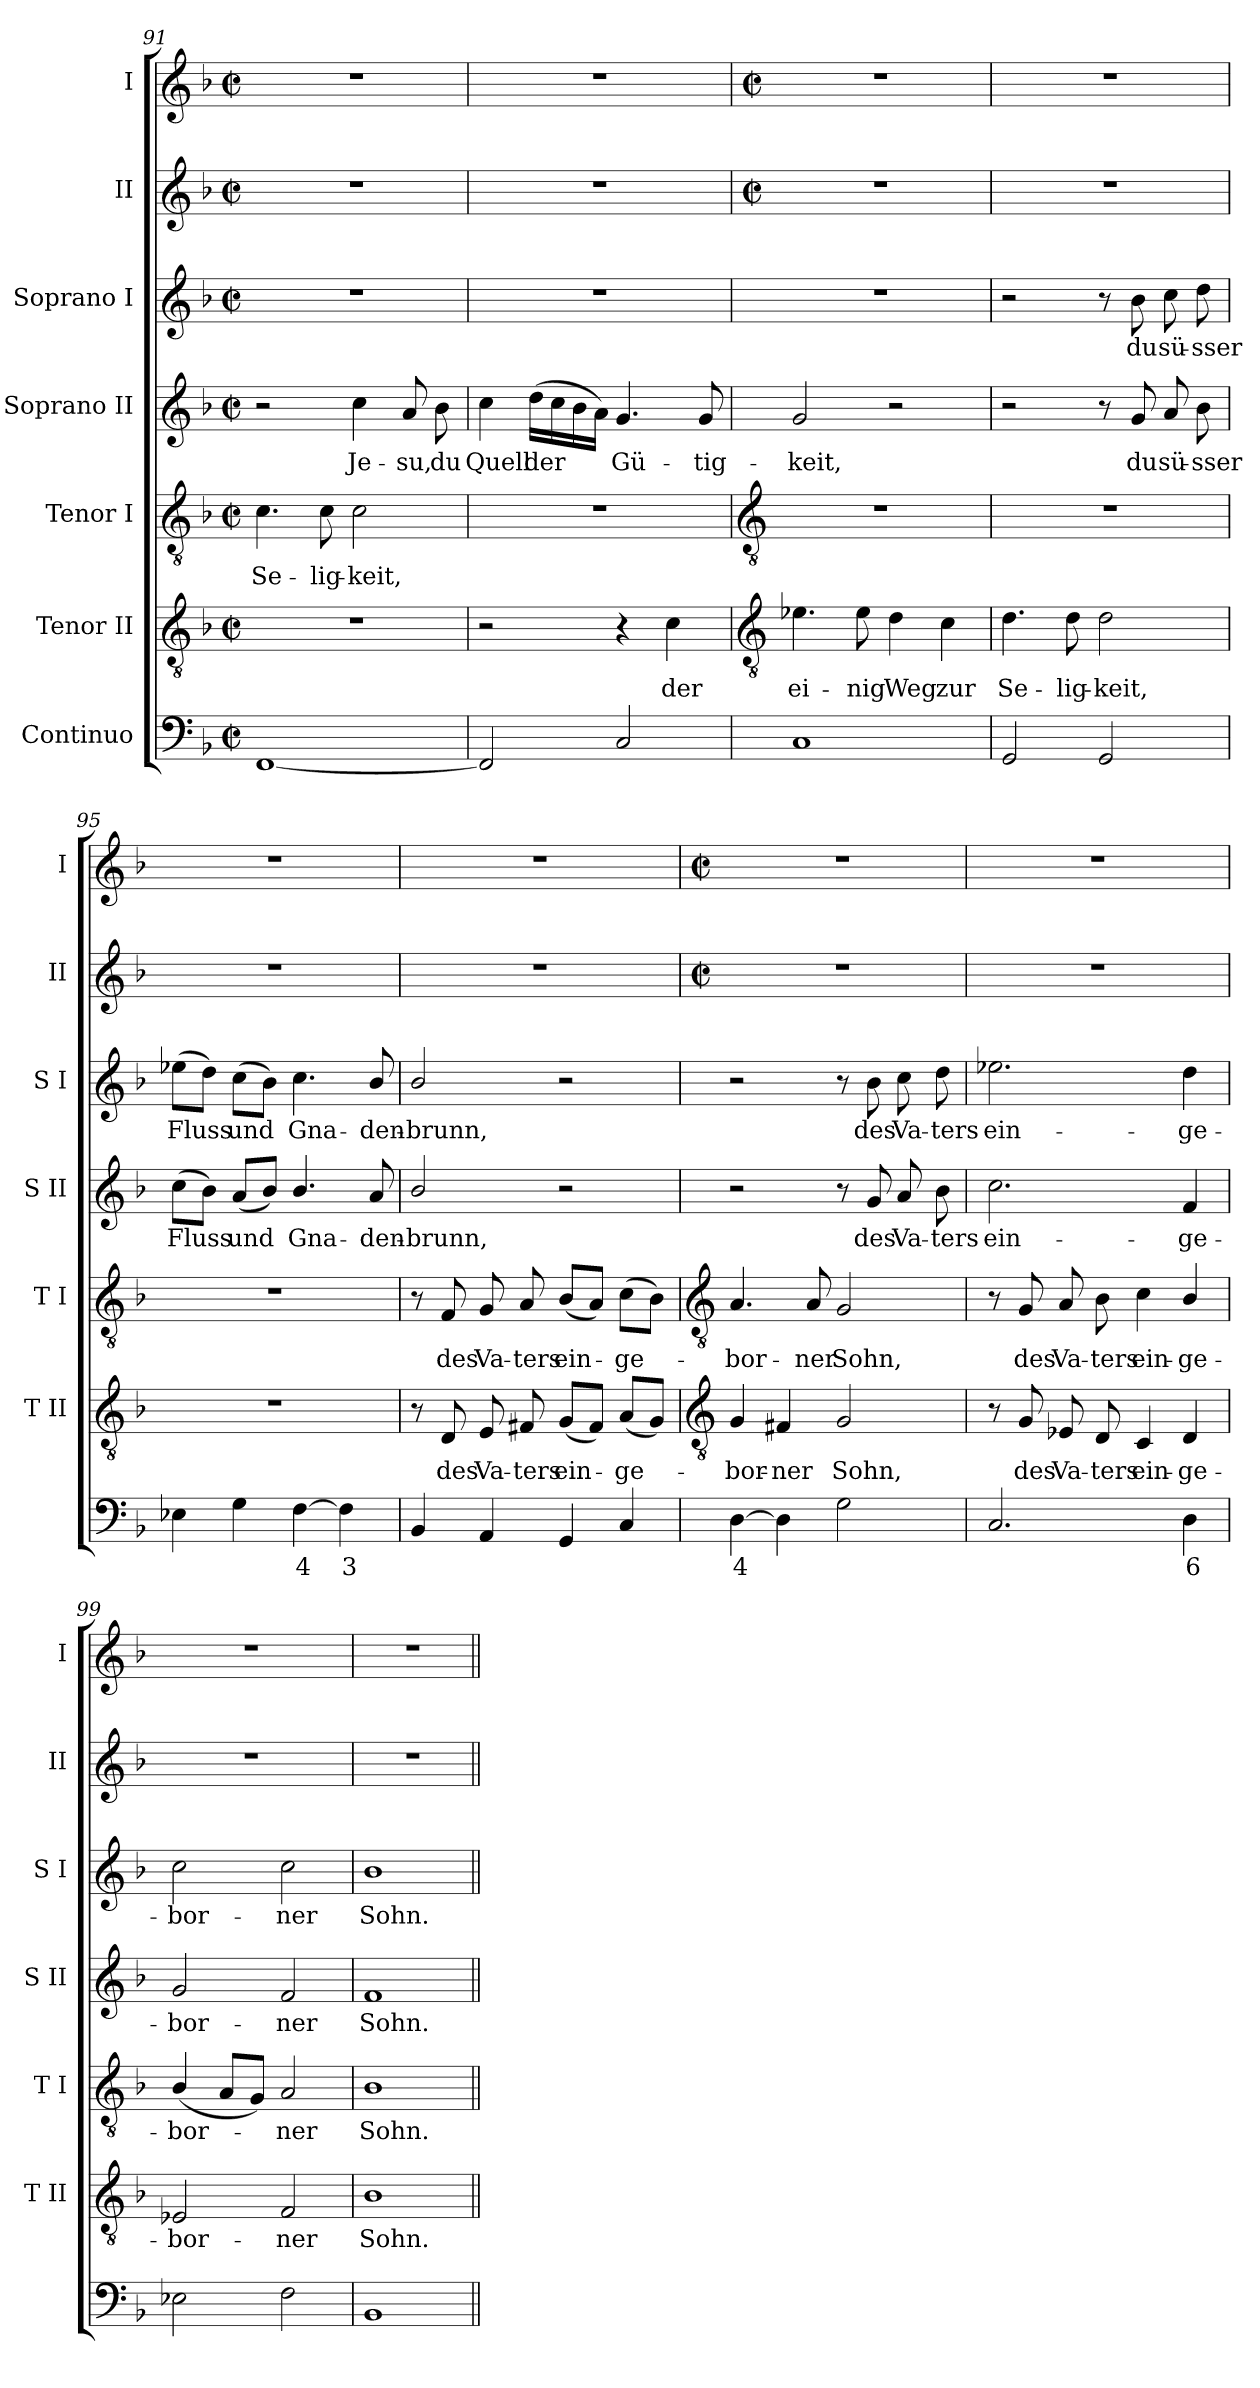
**kern	**text	**kern	**text	**kern	**text	**kern	**text	**kern	**text	**kern	**kern
*part7	*part7	*part6	*part6	*part5	*part5	*part4	*part4	*part3	*part3	*part2	*part1
*staff7	*staff7	*staff6	*staff6	*staff5	*staff5	*staff4	*staff4	*staff3	*staff3	*staff2	*staff1
*I"Continuo	*	*I"Tenor II	*	*I"Tenor I	*	*I"Soprano II	*	*I"Soprano I	*	*I"II	*I"I
*	*	*I'T II	*	*I'T I	*	*I'S II	*	*I'S I	*	*I'II	*I'I
*clefF4	*	*clefGv2	*	*clefGv2	*	*clefG2	*	*clefG2	*	*clefG2	*clefG2
*k[b-]	*	*k[b-]	*	*k[b-]	*	*k[b-]	*	*k[b-]	*	*k[b-]	*k[b-]
*F:	*	*F:	*	*F:	*	*F:	*	*F:	*	*F:	*F:
*M2/2	*	*M2/2	*	*M2/2	*	*M2/2	*	*M2/2	*	*M2/2	*M2/2
*met(c|)	*	*met(c|)	*	*met(c|)	*	*met(c|)	*	*met(c|)	*	*met(c|)	*met(c|)
=91	=91	=91	=91	=91	=91	=91	=91	=91	=91	=91	=91
!	!	!	!	!	!LO:LY:b	!	!	!	!	!	!
[1FF	.	1r	.	4.c	Se-	2r	.	1r	.	1r	1r
!	!	!	!	!	!LO:LY:b	!	!	!	!	!	!
.	.	.	.	8c	-lig-	.	.	.	.	.	.
!	!	!	!	!	!LO:LY:b	!	!LO:LY:b	!	!	!	!
.	.	.	.	2c	-keit,	4cc	Je-	.	.	.	.
!	!	!	!	!	!	!	!LO:LY:b	!	!	!	!
.	.	.	.	.	.	8a	-su,	.	.	.	.
!	!	!	!	!	!	!	!LO:LY:b	!	!	!	!
.	.	.	.	.	.	8b-	du	.	.	.	.
=92	=92	=92	=92	=92	=92	=92	=92	=92	=92	=92	=92
!	!	!	!	!	!	!	!LO:LY:b	!	!	!	!
2FF]	.	2r	.	1r	.	4cc	Quell	1r	.	1r	1r
!	!	!	!	!	!	!	!LO:LY:b	!	!	!	!
.	.	.	.	.	.	(>16ddLL	der	.	.	.	.
.	.	.	.	.	.	16cc	.	.	.	.	.
.	.	.	.	.	.	16b-	.	.	.	.	.
.	.	.	.	.	.	16aJJ)	.	.	.	.	.
!	!	!	!	!	!	!	!LO:LY:b	!	!	!	!
2C	.	4r	.	.	.	4.g	Gü-	.	.	.	.
!	!	!	!LO:LY:b	!	!	!	!	!	!	!	!
.	.	4c	der	.	.	.	.	.	.	.	.
!	!	!	!	!	!	!	!LO:LY:b	!	!	!	!
.	.	.	.	.	.	8g	-tig-	.	.	.	.
!!LO:LB:g=z
=93	=93	=93	=93	=93	=93	=93	=93	=93	=93	=93	=93
*	*	*clefGv2	*	*clefGv2	*	*	*	*	*	*	*
*	*	*	*	*	*	*	*	*	*	*M2/2	*M2/2
*	*	*	*	*	*	*	*	*	*	*met(c|)	*met(c|)
!	!	!	!LO:LY:b	!	!	!	!LO:LY:b	!	!	!	!
1C	.	4.e-X	ei-	1r	.	2g	-keit,	1r	.	1r	1r
!	!	!	!LO:LY:b	!	!	!	!	!	!	!	!
.	.	8e-	-nig	.	.	.	.	.	.	.	.
!	!	!	!LO:LY:b	!	!	!	!	!	!	!	!
.	.	4d	Weg	.	.	2r	.	.	.	.	.
!	!	!	!LO:LY:b	!	!	!	!	!	!	!	!
.	.	4c	zur	.	.	.	.	.	.	.	.
=94	=94	=94	=94	=94	=94	=94	=94	=94	=94	=94	=94
!	!	!	!LO:LY:b	!	!	!	!	!	!	!	!
2GG	.	4.d	Se-	1r	.	2r	.	2r	.	1r	1r
!	!	!	!LO:LY:b	!	!	!	!	!	!	!	!
.	.	8d	-lig-	.	.	.	.	.	.	.	.
!	!	!	!LO:LY:b	!	!	!	!	!	!	!	!
2GG	.	2d	-keit,	.	.	8r	.	8r	.	.	.
!	!	!	!	!	!	!	!LO:LY:b	!	!LO:LY:b	!	!
.	.	.	.	.	.	8g	du	8b-	du	.	.
!	!	!	!	!	!	!	!LO:LY:b	!	!LO:LY:b	!	!
.	.	.	.	.	.	8a	sü-	8cc	sü-	.	.
!	!	!	!	!	!	!	!LO:LY:b	!	!LO:LY:b	!	!
.	.	.	.	.	.	8b-	-sser	8dd	-sser	.	.
=95	=95	=95	=95	=95	=95	=95	=95	=95	=95	=95	=95
!	!	!	!	!	!	!	!LO:LY:b	!	!LO:LY:b	!	!
4E-X	.	1r	.	1r	.	(>8ccL	Fluss	(>8ee-XL	Fluss	1r	1r
.	.	.	.	.	.	8b-J)	.	8ddJ)	.	.	.
!	!	!	!	!	!	!	!LO:LY:b	!	!LO:LY:b	!	!
4G	.	.	.	.	.	(<8aL	und	(>8ccL	und	.	.
.	.	.	.	.	.	8b-J)	.	8b-J)	.	.	.
!	!LO:LY:b	!	!	!	!	!	!LO:LY:b	!	!LO:LY:b	!	!
[4F	4	.	.	.	.	4.b-/	Gna-	4.cc	Gna-	.	.
!	!LO:LY:b	!	!	!	!	!	!	!	!	!	!
4F]	3	.	.	.	.	.	.	.	.	.	.
!	!	!	!	!	!	!	!LO:LY:b	!	!LO:LY:b	!	!
.	.	.	.	.	.	8a	-den-	8b-/	-den-	.	.
=96	=96	=96	=96	=96	=96	=96	=96	=96	=96	=96	=96
!	!	!	!	!	!	!	!LO:LY:b	!	!LO:LY:b	!	!
4BB-	.	8r	.	8r	.	2b-/	-brunn,	2b-/	-brunn,	1r	1r
!	!	!	!LO:LY:b	!	!LO:LY:b	!	!	!	!	!	!
.	.	8D	des	8F	des	.	.	.	.	.	.
!	!	!	!LO:LY:b	!	!LO:LY:b	!	!	!	!	!	!
4AA	.	8E	Va-	8G	Va-	.	.	.	.	.	.
!	!	!	!LO:LY:b	!	!LO:LY:b	!	!	!	!	!	!
.	.	8F#X	-ters	8A	-ters	.	.	.	.	.	.
!	!	!	!LO:LY:b	!	!LO:LY:b	!	!	!	!	!	!
4GG	.	(<8GL	ein-	(<8B-L	ein-	2r	.	2r	.	.	.
.	.	8F#J)	.	8AJ)	.	.	.	.	.	.	.
!	!	!	!LO:LY:b	!	!LO:LY:b	!	!	!	!	!	!
4C	.	(<8AL	ge-	(>8cL	ge-	.	.	.	.	.	.
.	.	8GJ)	.	8B-J)	.	.	.	.	.	.	.
!!LO:LB:g=z
=97	=97	=97	=97	=97	=97	=97	=97	=97	=97	=97	=97
*	*	*clefGv2	*	*clefGv2	*	*	*	*	*	*	*
*	*	*	*	*	*	*	*	*	*	*M2/2	*M2/2
*	*	*	*	*	*	*	*	*	*	*met(c|)	*met(c|)
!	!LO:LY:b	!	!LO:LY:b	!	!LO:LY:b	!	!	!	!	!	!
[4D	4	4G	bor-	4.A	bor-	2r	.	2r	.	1r	1r
!	!	!	!LO:LY:b	!	!	!	!	!	!	!	!
4D]	.	4F#X	-ner	.	.	.	.	.	.	.	.
!	!	!	!	!	!LO:LY:b	!	!	!	!	!	!
.	.	.	.	8A	-ner	.	.	.	.	.	.
!	!	!	!LO:LY:b	!	!LO:LY:b	!	!	!	!	!	!
2G	.	2G	Sohn,	2G	Sohn,	8r	.	8r	.	.	.
!	!	!	!	!	!	!	!LO:LY:b	!	!LO:LY:b	!	!
.	.	.	.	.	.	8g	des	8b-	des	.	.
!	!	!	!	!	!	!	!LO:LY:b	!	!LO:LY:b	!	!
.	.	.	.	.	.	8a	Va-	8cc	Va-	.	.
!	!	!	!	!	!	!	!LO:LY:b	!	!LO:LY:b	!	!
.	.	.	.	.	.	8b-	-ters	8dd	-ters	.	.
=98	=98	=98	=98	=98	=98	=98	=98	=98	=98	=98	=98
!	!	!	!	!	!	!	!LO:LY:b	!	!LO:LY:b	!	!
2.C	.	8r	.	8r	.	2.cc	ein-	2.ee-X	ein-	1r	1r
!	!	!	!LO:LY:b	!	!LO:LY:b	!	!	!	!	!	!
.	.	8G	des	8G	des	.	.	.	.	.	.
!	!	!	!LO:LY:b	!	!LO:LY:b	!	!	!	!	!	!
.	.	8E-X	Va-	8A	Va-	.	.	.	.	.	.
!	!	!	!LO:LY:b	!	!LO:LY:b	!	!	!	!	!	!
.	.	8D	-ters	8B-	-ters	.	.	.	.	.	.
!	!	!	!LO:LY:b	!	!LO:LY:b	!	!	!	!	!	!
.	.	4C	ein-	4c	ein-	.	.	.	.	.	.
!	!LO:LY:b	!	!LO:LY:b	!	!LO:LY:b	!	!LO:LY:b	!	!LO:LY:b	!	!
4D	6	4D	-ge-	4B-/	-ge-	4f	-ge-	4dd	-ge-	.	.
=99	=99	=99	=99	=99	=99	=99	=99	=99	=99	=99	=99
!	!	!	!LO:LY:b	!	!LO:LY:b	!	!LO:LY:b	!	!LO:LY:b	!	!
2E-X	.	2E-X	-bor-	(<4B-/	-bor-	2g	-bor-	2cc	-bor-	1r	1r
.	.	.	.	8AL	.	.	.	.	.	.	.
.	.	.	.	8GJ)	.	.	.	.	.	.	.
!	!	!	!LO:LY:b	!	!LO:LY:b	!	!LO:LY:b	!	!LO:LY:b	!	!
2F	.	2F	-ner	2A	ner	2f	-ner	2cc	-ner	.	.
=100	=100	=100	=100	=100	=100	=100	=100	=100	=100	=100	=100
!	!	!	!LO:LY:b	!	!LO:LY:b	!	!LO:LY:b	!	!LO:LY:b	!	!
1BB-	.	1B-	Sohn.	1B-	Sohn.	1f	Sohn.	1b-	Sohn.	1r	1r
=||	=||	=||	=||	=||	=||	=||	=||	=||	=||	=||	=||
*-	*-	*-	*-	*-	*-	*-	*-	*-	*-	*-	*-
